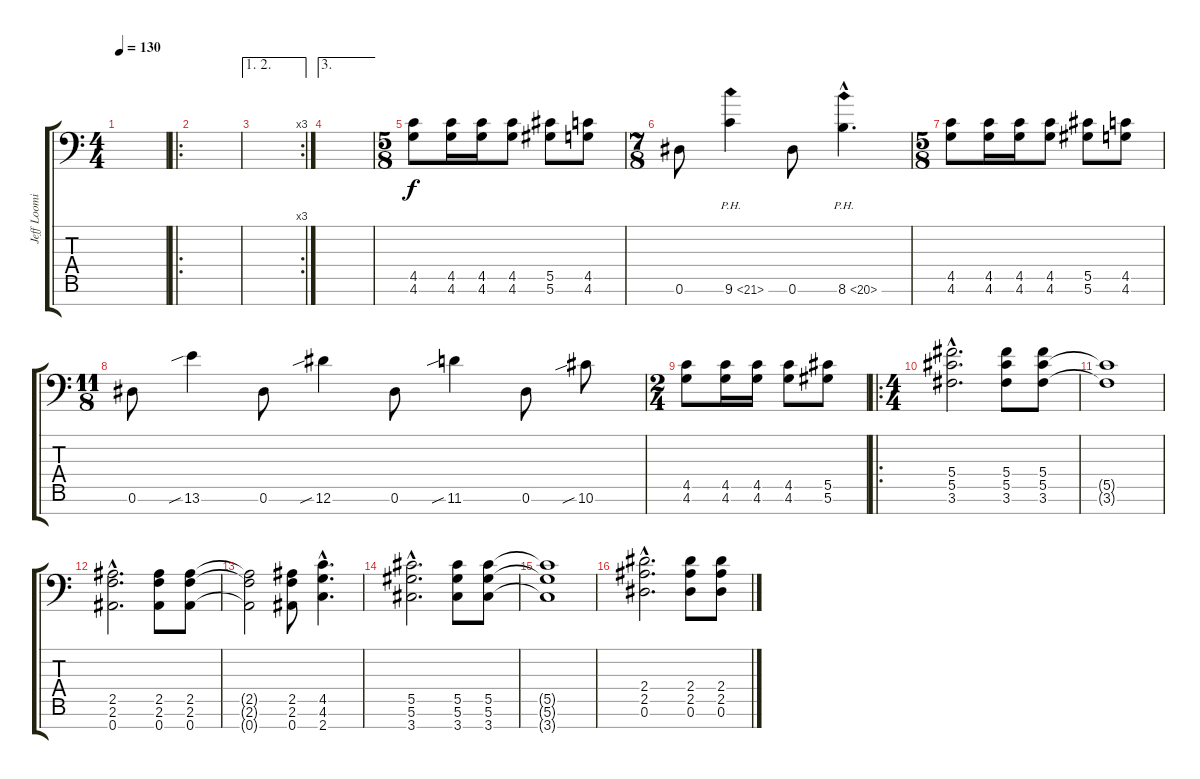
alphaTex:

\track ("Jeff Loomis" "Jeff Loomi") {instrument distortionguitar}
\staff {score tabs}
\tuning (Eb4 Bb3 Gb3 Db3 Ab2 Eb2 Bb1) {hide}
\ts (4 4)
\tempo 130
\clef f4
\ks c
|
\ro
|
\ae (1 2)
\rc 3
|
\ae 3
|
\ts (5 8)
(4.5 4.6).8 (4.5 4.6).16 (4.5 4.6).16 (4.5 4.6).8 (5.5 5.6).8 (4.5 4.6).8 |
\ts (7 8)
0.6.8 9.6{ph 12}.4 0.6.8 8.6{ph 12 hac}.4{d} |
\ts (5 8)
(4.5 4.6).8 (4.5 4.6).16 (4.5 4.6).16 (4.5 4.6).8 (5.5 5.6).8 (4.5 4.6).8 |
\ts (11 8)
0.6.8 13.6{sib}.4 0.6.8 12.6{sib}.4 0.6.8 11.6{sib}.4 0.6.8 10.6{sib}.8 |
\ts (2 4)
(4.5 4.6).8 (4.5 4.6).16 (4.5 4.6).16 (4.5 4.6).8 (5.5 5.6).8 |
\ro
\ts (4 4)
(5.4{hac} 5.5{hac} 3.6{hac}).2{d} (5.4 5.5 3.6).8 (5.4 5.5 3.6).8 |
(5.5{t} 3.6{t}).1 |
(2.5{hac} 2.6{hac} 0.7{hac}).2{d} (2.5 2.6 0.7).8 (2.5 2.6 0.7).8 |
(2.5{t} 2.6{t} 0.7{t}).2 (2.5 2.6 0.7).8 (4.5{hac} 4.6{hac} 2.7{hac}).4{d} |
(5.5{hac} 5.6{hac} 3.7{hac}).2{d} (5.5 5.6 3.7).8 (5.5 5.6 3.7).8 |
(5.5{t} 5.6{t} 3.7{t}).1 |
(2.4{hac} 2.5{hac} 0.6{hac}).2{d} (2.4 2.5 0.6).8 (2.4 2.5 0.6).8
